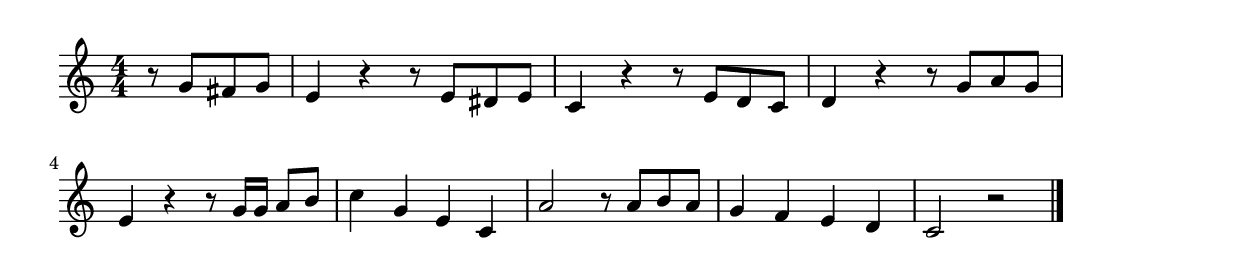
\version "2.18.2"

% 森のくまさん(あるひもりのなかくまさんにであった)

\score {

\layout {
line-width = #170
indent = 0\mm
}

\relative c'' {
\key c \major
\time 4/4
\set Score.tempoHideNote = ##t
\tempo 4=120
\numericTimeSignature

\partial 2
r8 g fis g |
e4 r r8 e dis e |
c4 r r8 e d c |
d4 r r8 g a g |
e4 r r8 g16 g a8 b |
c4 g e c |
a'2 r8 a b a |
g4 f e d |
c2 r |

\bar "|."
}

\midi {}

}